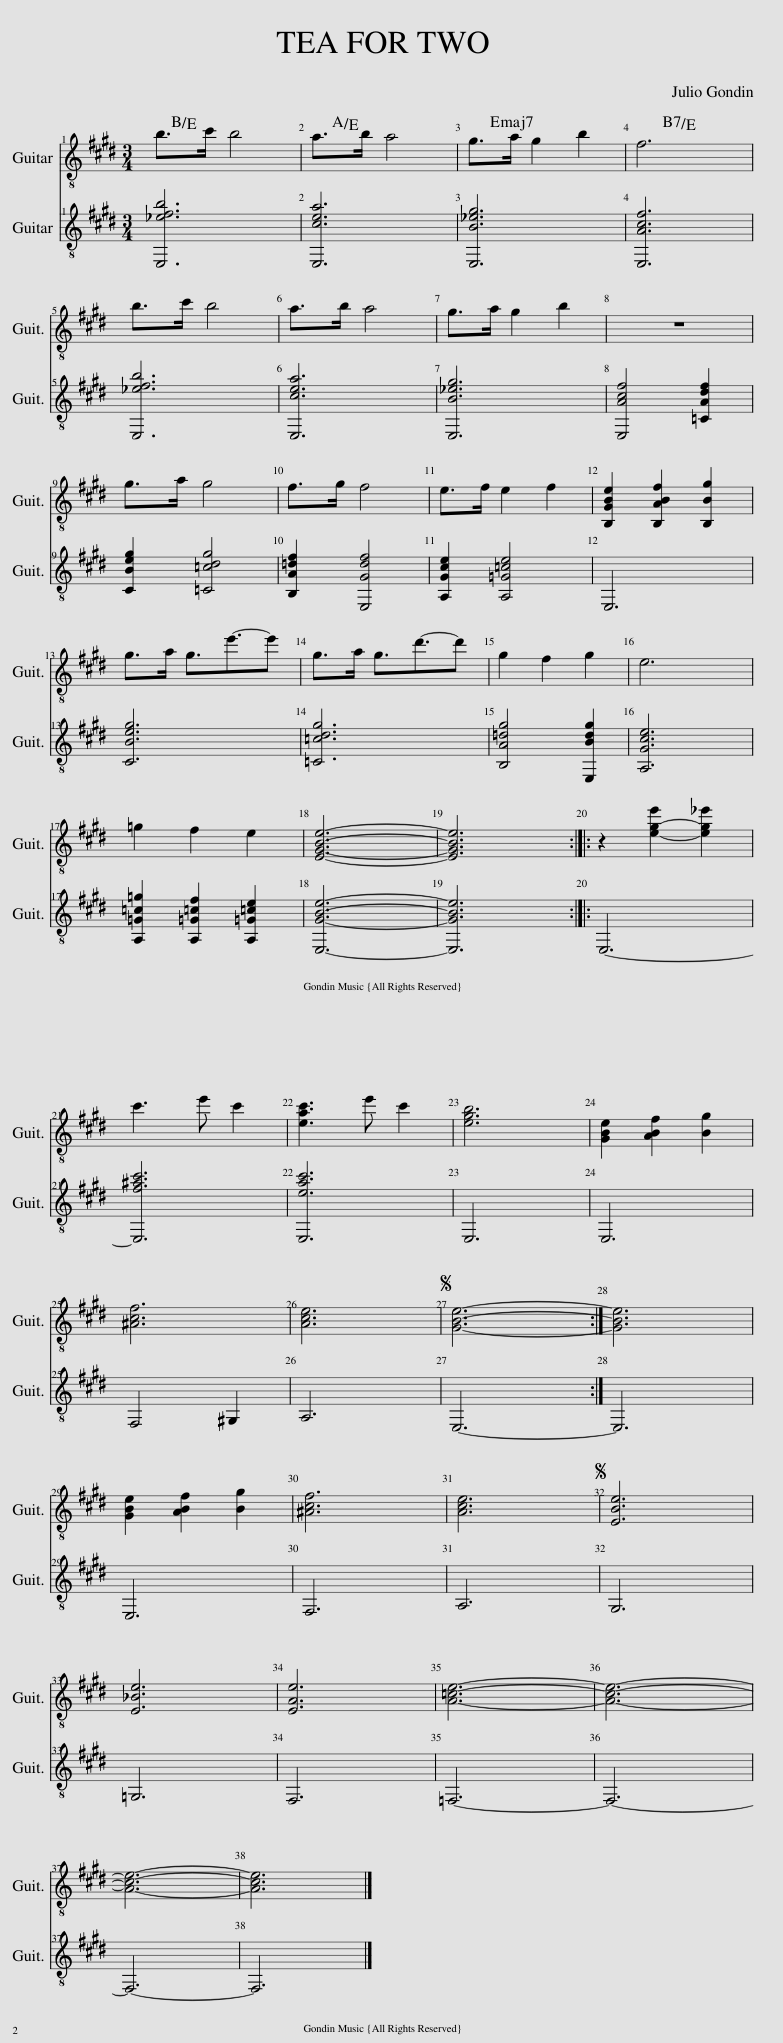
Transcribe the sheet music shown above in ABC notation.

X:1
%%score 1 2
L:1/8
M:3/4
I:linebreak $
K:E
V:1 treble-8
V:2 treble-8
V:1
 b>c' b4 | a>b a4 | g>a g2 b2 | f6 |$ b>c' b4 | %5
 a>b a4 | g>a g2 b2 | z6 |$ g>a g4 | f>g f4 | %10
 e>f e2 f2 | [B,GBe]2 [B,ABf]2 [B,Bg]2 |$ g>a g3/2e'3/2-e' | g>a g3/2d'3/2-d' | g2 f2 g2 | %15
 e6 |$ =g2 f2 e2 | [EGBe]6- | [EGBe]6 :: z2 [e-g-e']2 [eg_e']2 |$ %20
 c'3 e' c'2 | [eac']3 e' c'2 | [egb]6 | [GBe]2 [ABf]2 [Bg]2 |$ [^Acf]6 | %25
S [Ace]6 | [GBe]6- :| [GBe]6 |$ [GBe]2 [ABf]2 [Bg]2 | [^Acf]6 | %30
S [Ace]6 | [EBe]6 |$ [E_Be]6 | [EAe]6 | [A=ce]6- | %35
 [Ace]6- |$ [Ace]6- | [Ace]6 |] %38
V:2
 [E,_efb]6 | [E,cea]6 | [E,B_eg]6 | [E,Acf]6 |$ [E,_efb]6 | %5
 [E,cea]6 | [E,B_eg]6 | [E,Acf]4 [=CAdf]2 |$ [CBeg]2 [=C=cdg]4 | [B,A=df]2 [E,Gdf]4 | %10
 [A,Gce]2 [A,=G=ce]4 | E,6 |$ [CBeg]6 | [=C=cdg]6 | [B,A=dg]4 [E,Bdg]2 | %15
 [A,Gce]6 |$ [A,=G=c=g]2 [A,=G=cf]2 [A,=G=ce]2 | [E,GBe]6- | [E,GBe]6 :: E,6- |$ %20
 [E,f^ac']6 | [E,eac']6 | E,6 | E,6 |$ F,4 ^G,2 | %25
 A,6 | E,6- :| E,6 |$ E,6 | F,6 | %30
 A,6 | G,6 |$ =G,6 | F,6 | =F,6- | %35
 F,6- |$ F,6- | F,6 |] %38
